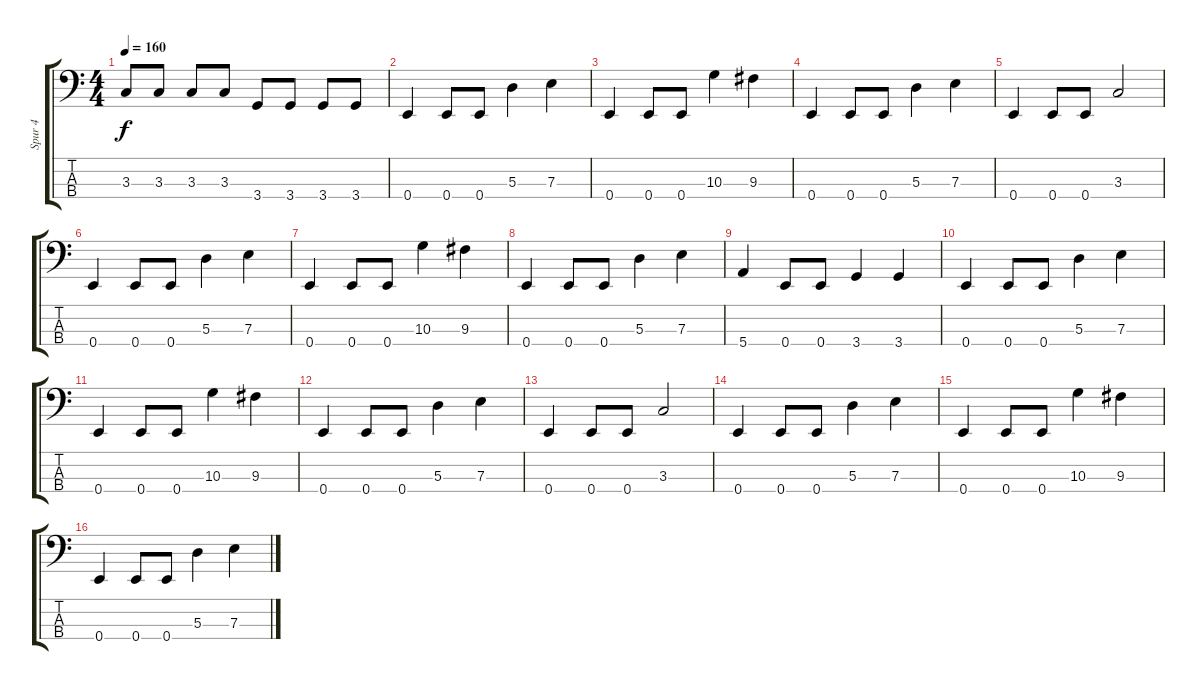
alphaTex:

\track ("Spur 4" "Spur 4") {instrument electricbassfinger}
\staff {score tabs}
\tuning (G2 D2 A1 E1) {hide}
\ts (4 4)
\tempo 160
\clef f4
\ks c
3.3.8{dy f} 3.3.8 3.3.8 3.3.8 3.4.8 3.4.8 3.4.8 3.4.8 |
0.4.4 0.4.8 0.4.8 5.3.4 7.3.4 |
0.4.4 0.4.8 0.4.8 10.3.4 9.3.4 |
0.4.4 0.4.8 0.4.8 5.3.4 7.3.4 |
0.4.4 0.4.8 0.4.8 3.3.2 |
0.4.4 0.4.8 0.4.8 5.3.4 7.3.4 |
0.4.4 0.4.8 0.4.8 10.3.4 9.3.4 |
0.4.4 0.4.8 0.4.8 5.3.4 7.3.4 |
5.4.4 0.4.8 0.4.8 3.4.4 3.4.4 |
0.4.4 0.4.8 0.4.8 5.3.4 7.3.4 |
0.4.4 0.4.8 0.4.8 10.3.4 9.3.4 |
0.4.4 0.4.8 0.4.8 5.3.4 7.3.4 |
0.4.4 0.4.8 0.4.8 3.3.2 |
0.4.4 0.4.8 0.4.8 5.3.4 7.3.4 |
0.4.4 0.4.8 0.4.8 10.3.4 9.3.4 |
0.4.4 0.4.8 0.4.8 5.3.4 7.3.4
